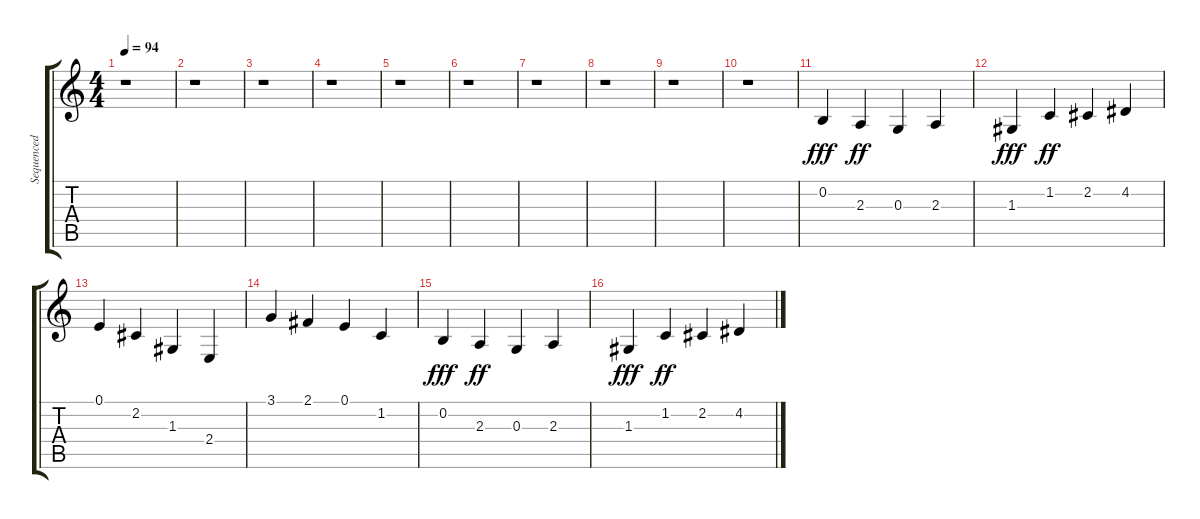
\track ("Sequenced by:" "Sequenced ") {instrument tangoaccordion}
\staff {score tabs}
\tuning (E4 B3 G3 D3 A2 E2) {hide}
\ts (4 4)
\tempo 94
\clef g2
\ks c
r.1{dy fff} |
r.1 |
r.1 |
r.1 |
r.1 |
r.1 |
r.1 |
r.1 |
r.1 |
r.1 |
0.2.4 2.3.4{dy ff} 0.3.4 2.3.4 |
1.3.4{dy fff} 1.2.4{dy ff} 2.2.4 4.2.4 |
0.1.4 2.2.4 1.3.4 2.4.4 |
3.1.4 2.1.4 0.1.4 1.2.4 |
0.2.4{dy fff} 2.3.4{dy ff} 0.3.4 2.3.4 |
1.3.4{dy fff} 1.2.4{dy ff} 2.2.4 4.2.4
